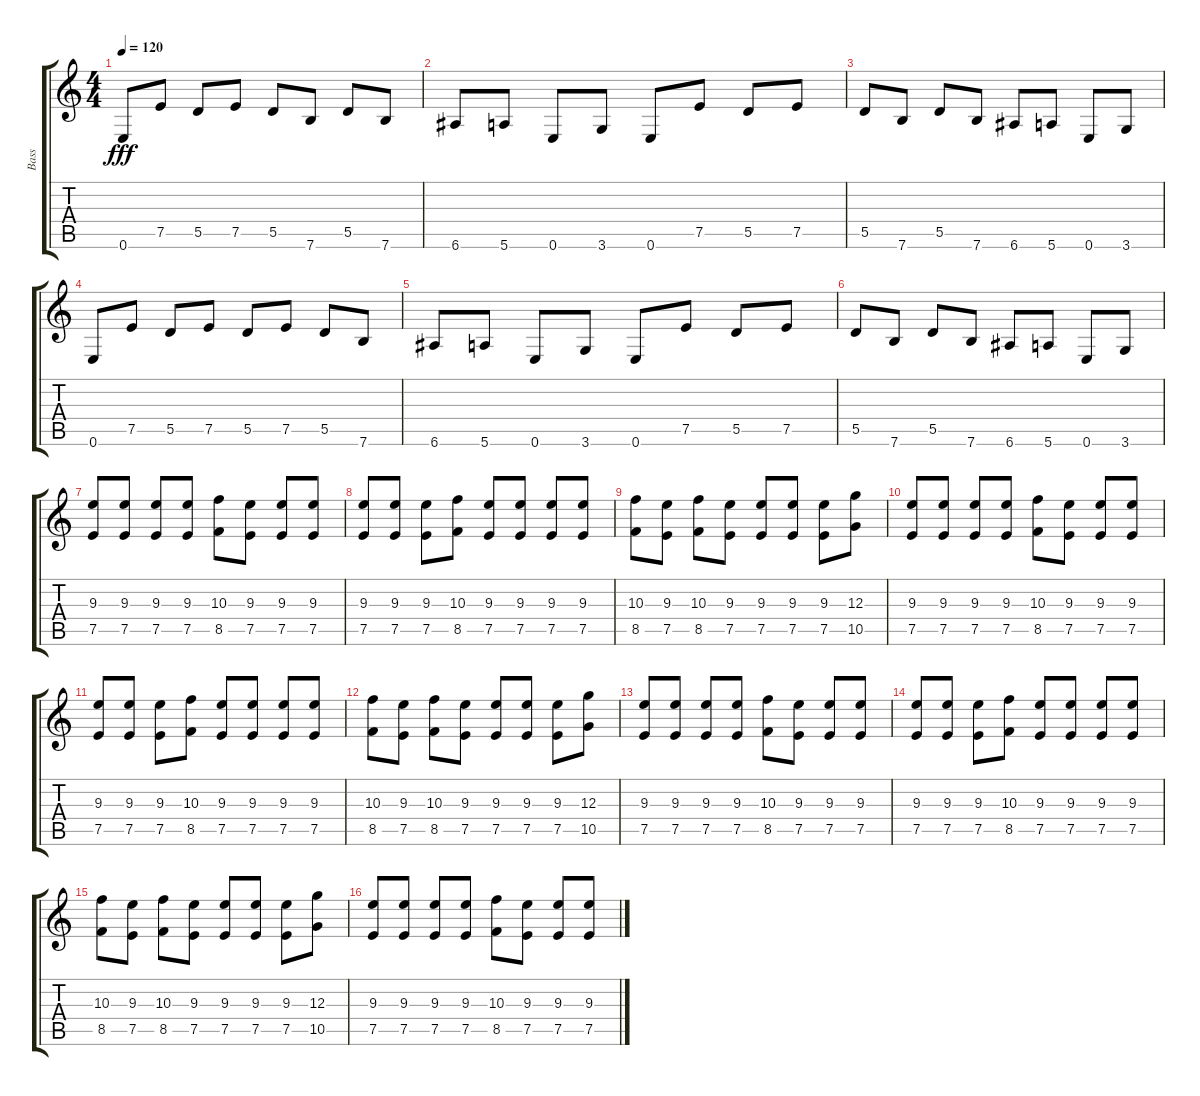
\track ("Bass" "Bass") {instrument fretlessbass}
\staff {score tabs}
\tuning (E4 B3 G3 D3 A2 E2) {hide}
\ts (4 4)
\tempo 120
\clef g2
\ks c
0.6.8{dy fff} 7.5.8 5.5.8 7.5.8 5.5.8 7.6.8 5.5.8 7.6.8 |
6.6.8 5.6.8 0.6.8 3.6.8 0.6.8 7.5.8 5.5.8 7.5.8 |
5.5.8 7.6.8 5.5.8 7.6.8 6.6.8 5.6.8 0.6.8 3.6.8 |
0.6.8 7.5.8 5.5.8 7.5.8 5.5.8 7.5.8 5.5.8 7.6.8 |
6.6.8 5.6.8 0.6.8 3.6.8 0.6.8 7.5.8 5.5.8 7.5.8 |
5.5.8 7.6.8 5.5.8 7.6.8 6.6.8 5.6.8 0.6.8 3.6.8 |
(9.3 7.5).8 (9.3 7.5).8 (9.3 7.5).8 (9.3 7.5).8 (10.3 8.5).8 (9.3 7.5).8 (9.3 7.5).8 (9.3 7.5).8 |
(9.3 7.5).8 (9.3 7.5).8 (9.3 7.5).8 (10.3 8.5).8 (9.3 7.5).8 (9.3 7.5).8 (9.3 7.5).8 (9.3 7.5).8 |
(10.3 8.5).8 (9.3 7.5).8 (10.3 8.5).8 (9.3 7.5).8 (9.3 7.5).8 (9.3 7.5).8 (9.3 7.5).8 (12.3 10.5).8 |
(9.3 7.5).8 (9.3 7.5).8 (9.3 7.5).8 (9.3 7.5).8 (10.3 8.5).8 (9.3 7.5).8 (9.3 7.5).8 (9.3 7.5).8 |
(9.3 7.5).8 (9.3 7.5).8 (9.3 7.5).8 (10.3 8.5).8 (9.3 7.5).8 (9.3 7.5).8 (9.3 7.5).8 (9.3 7.5).8 |
(10.3 8.5).8 (9.3 7.5).8 (10.3 8.5).8 (9.3 7.5).8 (9.3 7.5).8 (9.3 7.5).8 (9.3 7.5).8 (12.3 10.5).8 |
(9.3 7.5).8 (9.3 7.5).8 (9.3 7.5).8 (9.3 7.5).8 (10.3 8.5).8 (9.3 7.5).8 (9.3 7.5).8 (9.3 7.5).8 |
(9.3 7.5).8 (9.3 7.5).8 (9.3 7.5).8 (10.3 8.5).8 (9.3 7.5).8 (9.3 7.5).8 (9.3 7.5).8 (9.3 7.5).8 |
(10.3 8.5).8 (9.3 7.5).8 (10.3 8.5).8 (9.3 7.5).8 (9.3 7.5).8 (9.3 7.5).8 (9.3 7.5).8 (12.3 10.5).8 |
(9.3 7.5).8 (9.3 7.5).8 (9.3 7.5).8 (9.3 7.5).8 (10.3 8.5).8 (9.3 7.5).8 (9.3 7.5).8 (9.3 7.5).8
